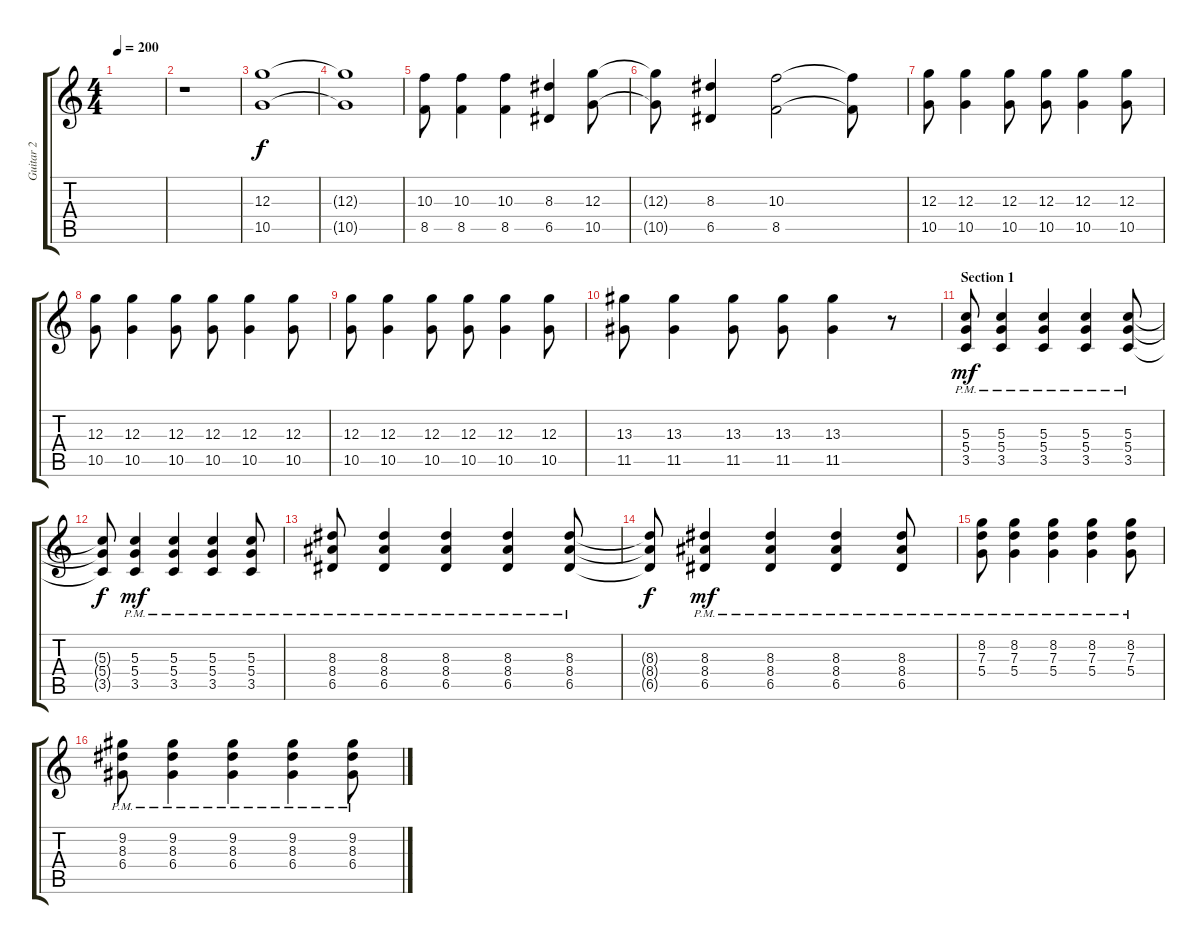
\track ("Guitar 2" "Guitar 2") {instrument distortionguitar}
\staff {score tabs}
\tuning (E4 B3 G3 D3 A2 E2) {hide}
\ts (4 4)
\tempo 200
\clef g2
\ks c
|
r.1 |
(12.3 10.5).1 |
(12.3{t} 10.5{t}).1 |
(10.3 8.5).8 (10.3 8.5).4 (10.3 8.5).4 (8.3 6.5).4 (12.3 10.5).8 |
(12.3{t} 10.5{t}).8 (8.3 6.5).4 (10.3 8.5).2 (10.3{t} 8.5{t}).8 |
(12.3 10.5).8 (12.3 10.5).4 (12.3 10.5).8 (12.3 10.5).8 (12.3 10.5).4 (12.3 10.5).8 |
(12.3 10.5).8 (12.3 10.5).4 (12.3 10.5).8 (12.3 10.5).8 (12.3 10.5).4 (12.3 10.5).8 |
(12.3 10.5).8 (12.3 10.5).4 (12.3 10.5).8 (12.3 10.5).8 (12.3 10.5).4 (12.3 10.5).8 |
(13.3 11.5).8 (13.3 11.5).4 (13.3 11.5).8 (13.3 11.5).8 (13.3 11.5).4 r.8 |
\section ("" "Section 1")
(5.3{pm} 5.4{pm} 3.5{pm}).8{dy mf} (5.3{pm} 5.4{pm} 3.5{pm}).4 (5.3{pm} 5.4{pm} 3.5{pm}).4 (5.3{pm} 5.4{pm} 3.5{pm}).4 (5.3{pm} 5.4{pm} 3.5{pm}).8 |
(5.3{t} 5.4{t} 3.5{t}).8{dy f} (5.3{pm} 5.4{pm} 3.5{pm}).4{dy mf} (5.3{pm} 5.4{pm} 3.5{pm}).4 (5.3{pm} 5.4{pm} 3.5{pm}).4 (5.3{pm} 5.4{pm} 3.5{pm}).8 |
(8.3{pm} 8.4{pm} 6.5{pm}).8 (8.3{pm} 8.4{pm} 6.5{pm}).4 (8.3{pm} 8.4{pm} 6.5{pm}).4 (8.3{pm} 8.4{pm} 6.5{pm}).4 (8.3{pm} 8.4{pm} 6.5{pm}).8 |
(8.3{t} 8.4{t} 6.5{t}).8{dy f} (8.3{pm} 8.4{pm} 6.5{pm}).4{dy mf} (8.3{pm} 8.4{pm} 6.5{pm}).4 (8.3{pm} 8.4{pm} 6.5{pm}).4 (8.3{pm} 8.4{pm} 6.5{pm}).8 |
(8.2{pm} 7.3{pm} 5.4{pm}).8 (8.2{pm} 7.3{pm} 5.4{pm}).4 (8.2{pm} 7.3{pm} 5.4{pm}).4 (8.2{pm} 7.3{pm} 5.4{pm}).4 (8.2{pm} 7.3{pm} 5.4{pm}).8 |
(9.2{pm} 8.3{pm} 6.4{pm}).8 (9.2{pm} 8.3{pm} 6.4{pm}).4 (9.2{pm} 8.3{pm} 6.4{pm}).4 (9.2{pm} 8.3{pm} 6.4{pm}).4 (9.2{pm} 8.3{pm} 6.4{pm}).8
